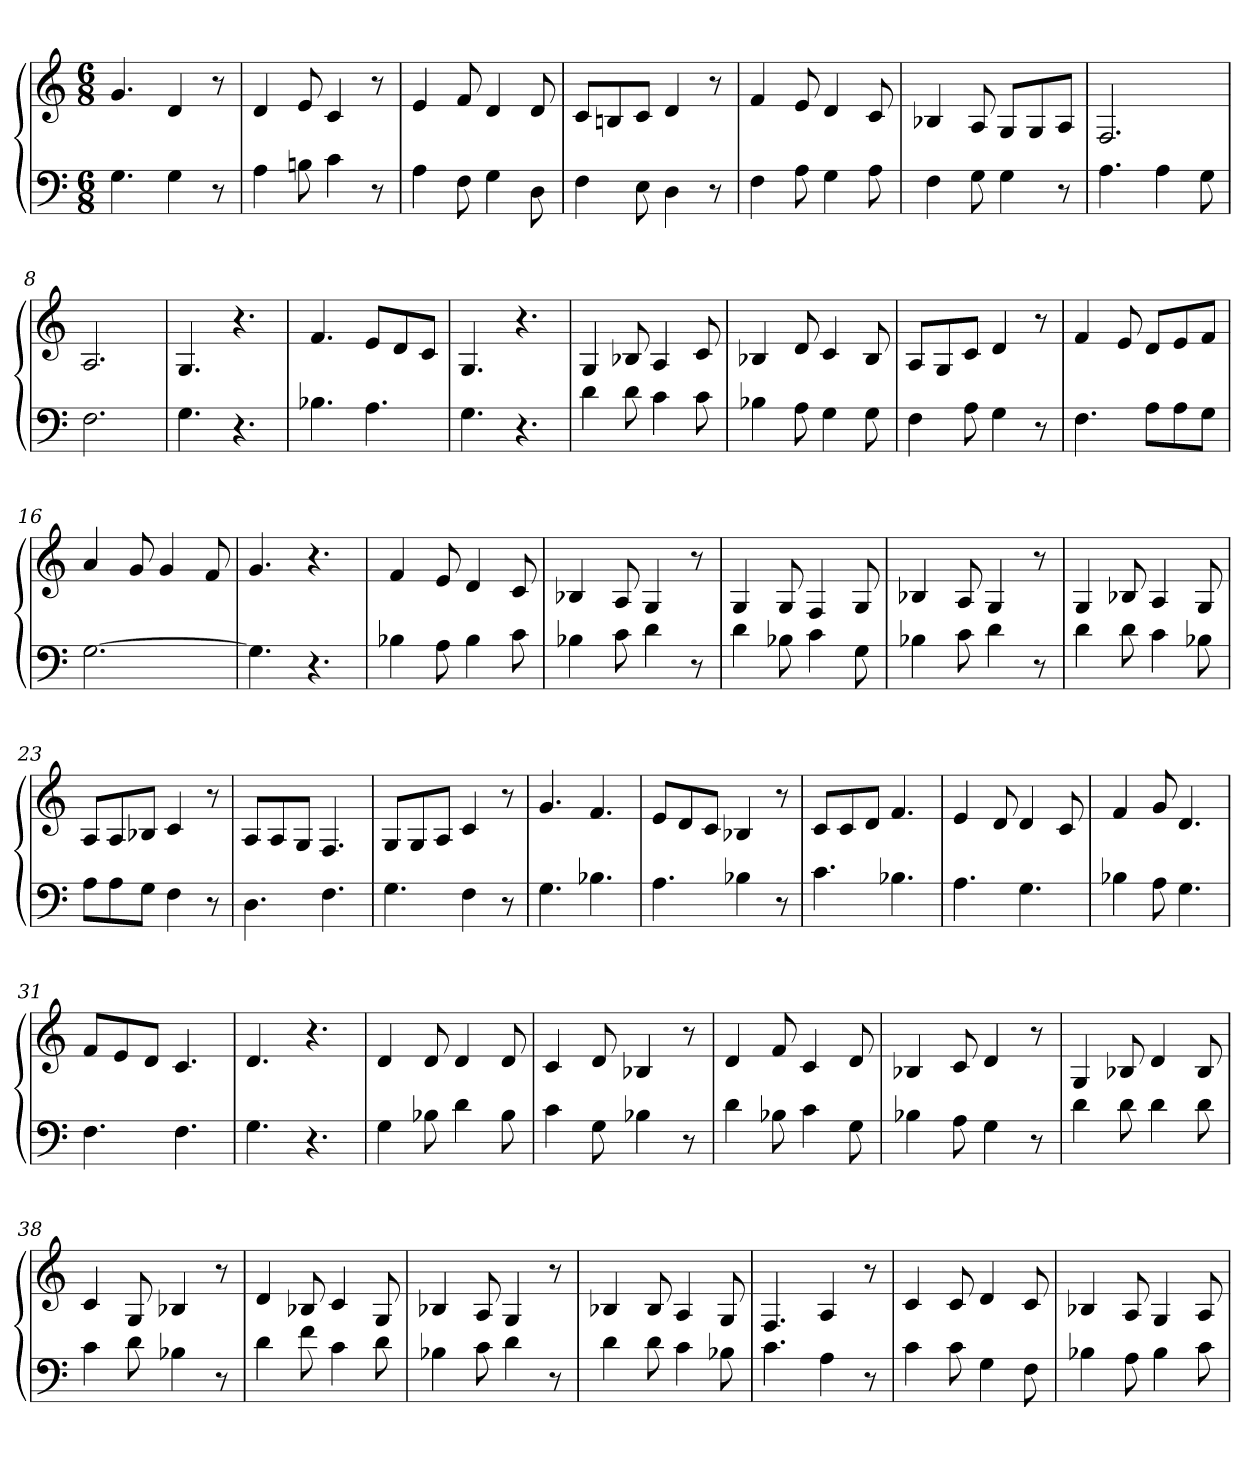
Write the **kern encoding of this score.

**kern	**kern
*part1	*part1
*staff2	*staff1
*M6/8	*M6/8
=1	=1
4.G	4.g
4G	4d
8r	8r
=2	=2
4A	4d
8Bn	8e
4c	4c
8r	8r
=3	=3
4A	4e
8F	8f
4G	4d
8D	8d
=4	=4
4F	8cL
.	8Bn
8E	8cJ
4D	4d
8r	8r
=5	=5
4F	4f
8A	8e
4G	4d
8A	8c
=6	=6
4F	4B-X
8G	8A
4G	8GL
.	8G
8r	8AJ
=7	=7
4.A	2.F
4A	.
8G	.
=8	=8
2.F	2.A
=9	=9
4.G	4.G
4.r	4.r
=10	=10
4.B-X	4.f
4.A	8eL
.	8d
.	8cJ
=11	=11
4.G	4.G
4.r	4.r
=12	=12
4d	4G
8d	8B-X
4c	4A
8c	8c
=13	=13
4B-X	4B-X
8A	8d
4G	4c
8G	8B-
=14	=14
4F	8AL
.	8G
8A	8cJ
4G	4d
8r	8r
=15	=15
4.F	4f
.	8e
8AL	8dL
8A	8e
8GJ	8fJ
=16	=16
[2.G	4a
.	8g
.	4g
.	8f
=17	=17
4.G]	4.g
4.r	4.r
=18	=18
4B-X	4f
8A	8e
4B-	4d
8c	8c
=19	=19
4B-X	4B-X
8c	8A
4d	4G
8r	8r
=20	=20
4d	4G
8B-X	8G
4c	4F
8G	8G
=21	=21
4B-X	4B-X
8c	8A
4d	4G
8r	8r
=22	=22
4d	4G
8d	8B-X
4c	4A
8B-X	8G
=23	=23
8AL	8AL
8A	8A
8GJ	8B-XJ
4F	4c
8r	8r
=24	=24
4.D	8AL
.	8A
.	8GJ
4.F	4.F
=25	=25
4.G	8GL
.	8G
.	8AJ
4F	4c
8r	8r
=26	=26
4.G	4.g
4.B-X	4.f
=27	=27
4.A	8eL
.	8d
.	8cJ
4B-X	4B-X
8r	8r
=28	=28
4.c	8cL
.	8c
.	8dJ
4.B-X	4.f
=29	=29
4.A	4e
.	8d
4.G	4d
.	8c
=30	=30
4B-X	4f
8A	8g
4.G	4.d
=31	=31
4.F	8fL
.	8e
.	8dJ
4.F	4.c
=32	=32
4.G	4.d
4.r	4.r
=33	=33
4G	4d
8B-X	8d
4d	4d
8B-	8d
=34	=34
4c	4c
8G	8d
4B-X	4B-X
8r	8r
=35	=35
4d	4d
8B-X	8f
4c	4c
8G	8d
=36	=36
4B-X	4B-X
8A	8c
4G	4d
8r	8r
=37	=37
4d	4G
8d	8B-X
4d	4d
8d	8B-
=38	=38
4c	4c
8d	8G
4B-X	4B-X
8r	8r
=39	=39
4d	4d
8f	8B-X
4c	4c
8d	8G
=40	=40
4B-X	4B-X
8c	8A
4d	4G
8r	8r
=41	=41
4d	4B-X
8d	8B-
4c	4A
8B-X	8G
=42	=42
4.c	4.F
4A	4A
8r	8r
=43	=43
4c	4c
8c	8c
4G	4d
8F	8c
=44	=44
4B-X	4B-X
8A	8A
4B-	4G
8c	8A
=	=
*-	*-
